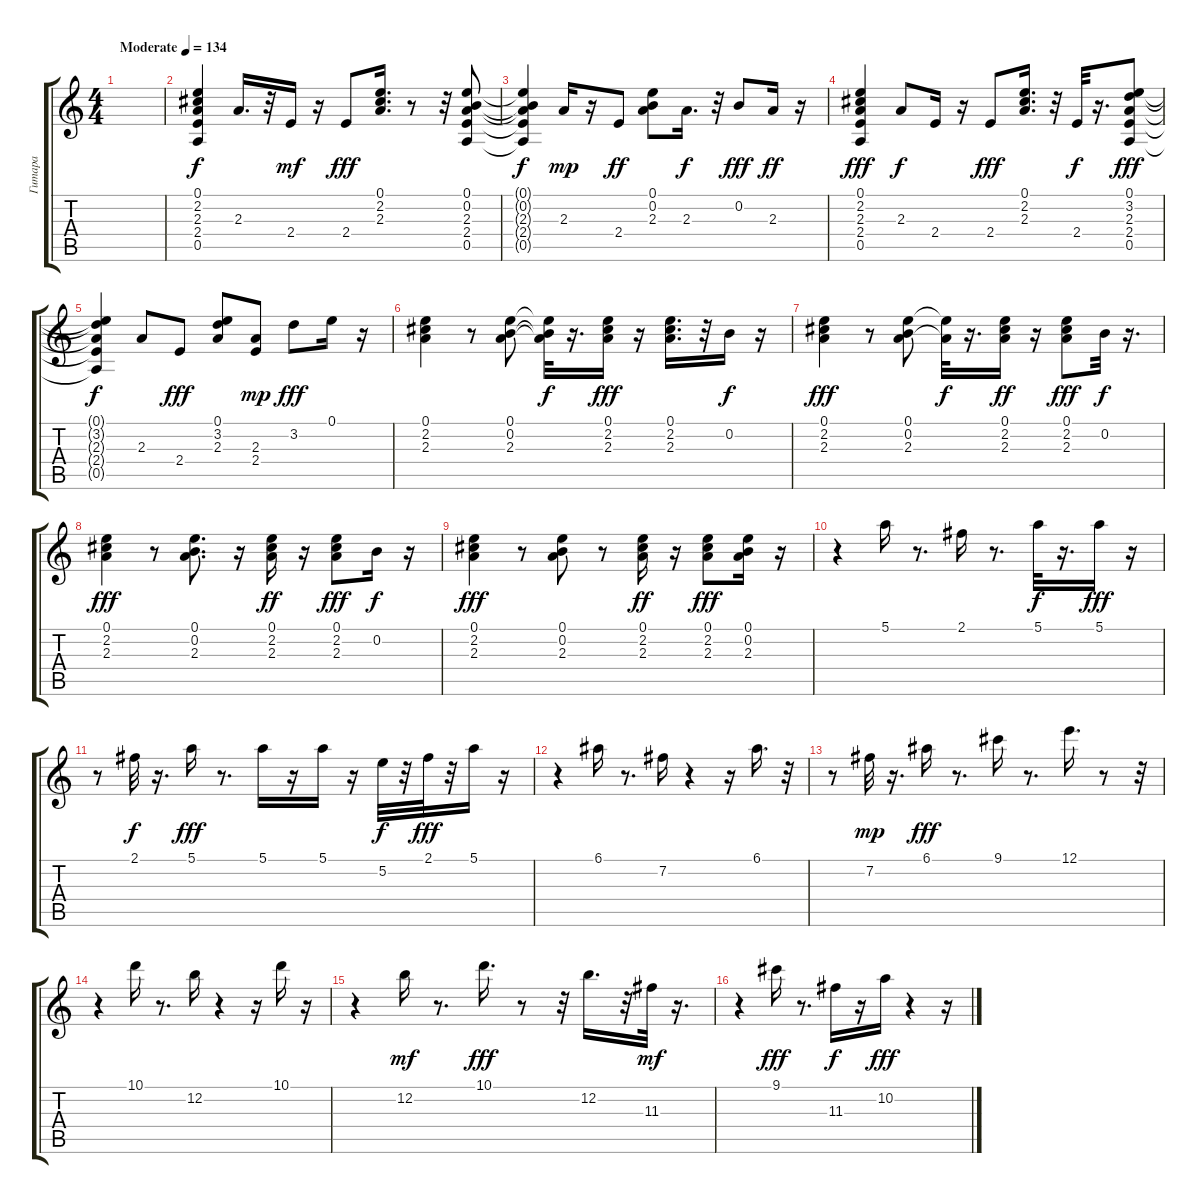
\track ("Гитара" "Гитара") {instrument electricguitarmuted}
\staff {score tabs}
\tuning (E4 B3 G3 D3 A2 E2) {hide}
\ts (4 4)
\tempo (134 "Moderate")
\clef g2
\ks c
|
(0.1 2.2 2.3 2.4 0.5).4 2.3.16{d dy f} r.32 2.4.16{dy mf} r.16 2.4.8{dy fff} (0.1 2.2 2.3).16{d} r.8 r.32 (0.1 0.2 2.3 2.4 0.5).8 |
(0.1{t} 0.2{t} 2.3{t} 2.4{t} 0.5{t}).4{dy f} 2.3.16{dy mp} r.16 2.4.8{dy ff} (0.1 0.2 2.3).8 2.3.16{d dy f} r.32 0.2.8{dy fff} 2.3.16{dy ff} r.16 |
(0.1 2.2 2.3 2.4 0.5).4{dy fff} 2.3.8{dy f} 2.4.16 r.16 2.4.8{dy fff} (0.1 2.2 2.3).16{d} r.32 2.4.32{dy f} r.16{d} (0.1 3.2 2.3 2.4 0.5).8{dy fff} |
(0.1{t} 3.2{t} 2.3{t} 2.4{t} 0.5{t}).4{dy f} 2.3.8 2.4.8{dy fff} (0.1 3.2 2.3).8 (2.3 2.4).8{dy mp} 3.2.8{dy fff} 0.1.16 r.16 |
(0.1 2.2 2.3).4 r.8 (0.1 0.2 2.3).8 (0.1{t} 0.2{t} 2.3{t}).32{dy f} r.16{d} (0.1 2.2 2.3).16{dy fff} r.16 (0.1 2.2 2.3).16{d} r.32 0.2.16{dy f} r.16 |
(0.1 2.2 2.3).4{dy fff} r.8 (0.1 0.2 2.3).8 (0.1{t} 2.3{t}).32{dy f} r.16{d} (0.1 2.2 2.3).16{dy ff} r.16 (0.1 2.2 2.3).8{dy fff} 0.2.32{dy f} r.16{d} |
(0.1 2.2 2.3).4{dy fff} r.8 (0.1 0.2 2.3).8{d} r.16 (0.1 2.2 2.3).16{dy ff} r.16 (0.1 2.2 2.3).8{dy fff} 0.2.16{dy f} r.16 |
(0.1 2.2 2.3).4{dy fff} r.8 (0.1 0.2 2.3).8 r.8 (0.1 2.2 2.3).16{dy ff} r.16 (0.1 2.2 2.3).8{dy fff} (0.1 0.2 2.3).16 r.16 |
r.4 5.1.16 r.8{d} 2.1.16 r.8{d} 5.1.32{dy f} r.16{d} 5.1.16{dy fff} r.16 |
r.8 2.1.32{dy f} r.16{d} 5.1.16{dy fff} r.8{d} 5.1.16 r.16 5.1.16 r.16 5.2.32{dy f} r.32 2.1.32{dy fff} r.32 5.1.16 r.16 |
r.4 6.1.16 r.8{d} 7.2.16 r.4 r.16 6.1.16{d} r.32 |
r.8 7.2.32{dy mp} r.16{d} 6.1.16{dy fff} r.8{d} 9.1.16 r.8{d} 12.1.16{d} r.8 r.32 |
r.4 10.1.16 r.8{d} 12.2.16 r.4 r.16 10.1.16 r.16 |
r.4 12.2.16{dy mf} r.8{d} 10.1.16{d dy fff} r.8 r.32 12.2.16{d} r.32 11.3.32{dy mf} r.16{d} |
r.4 9.1.16{dy fff} r.8{d} 11.3.16{dy f} r.16 10.2.16{dy fff} r.4 r.16
